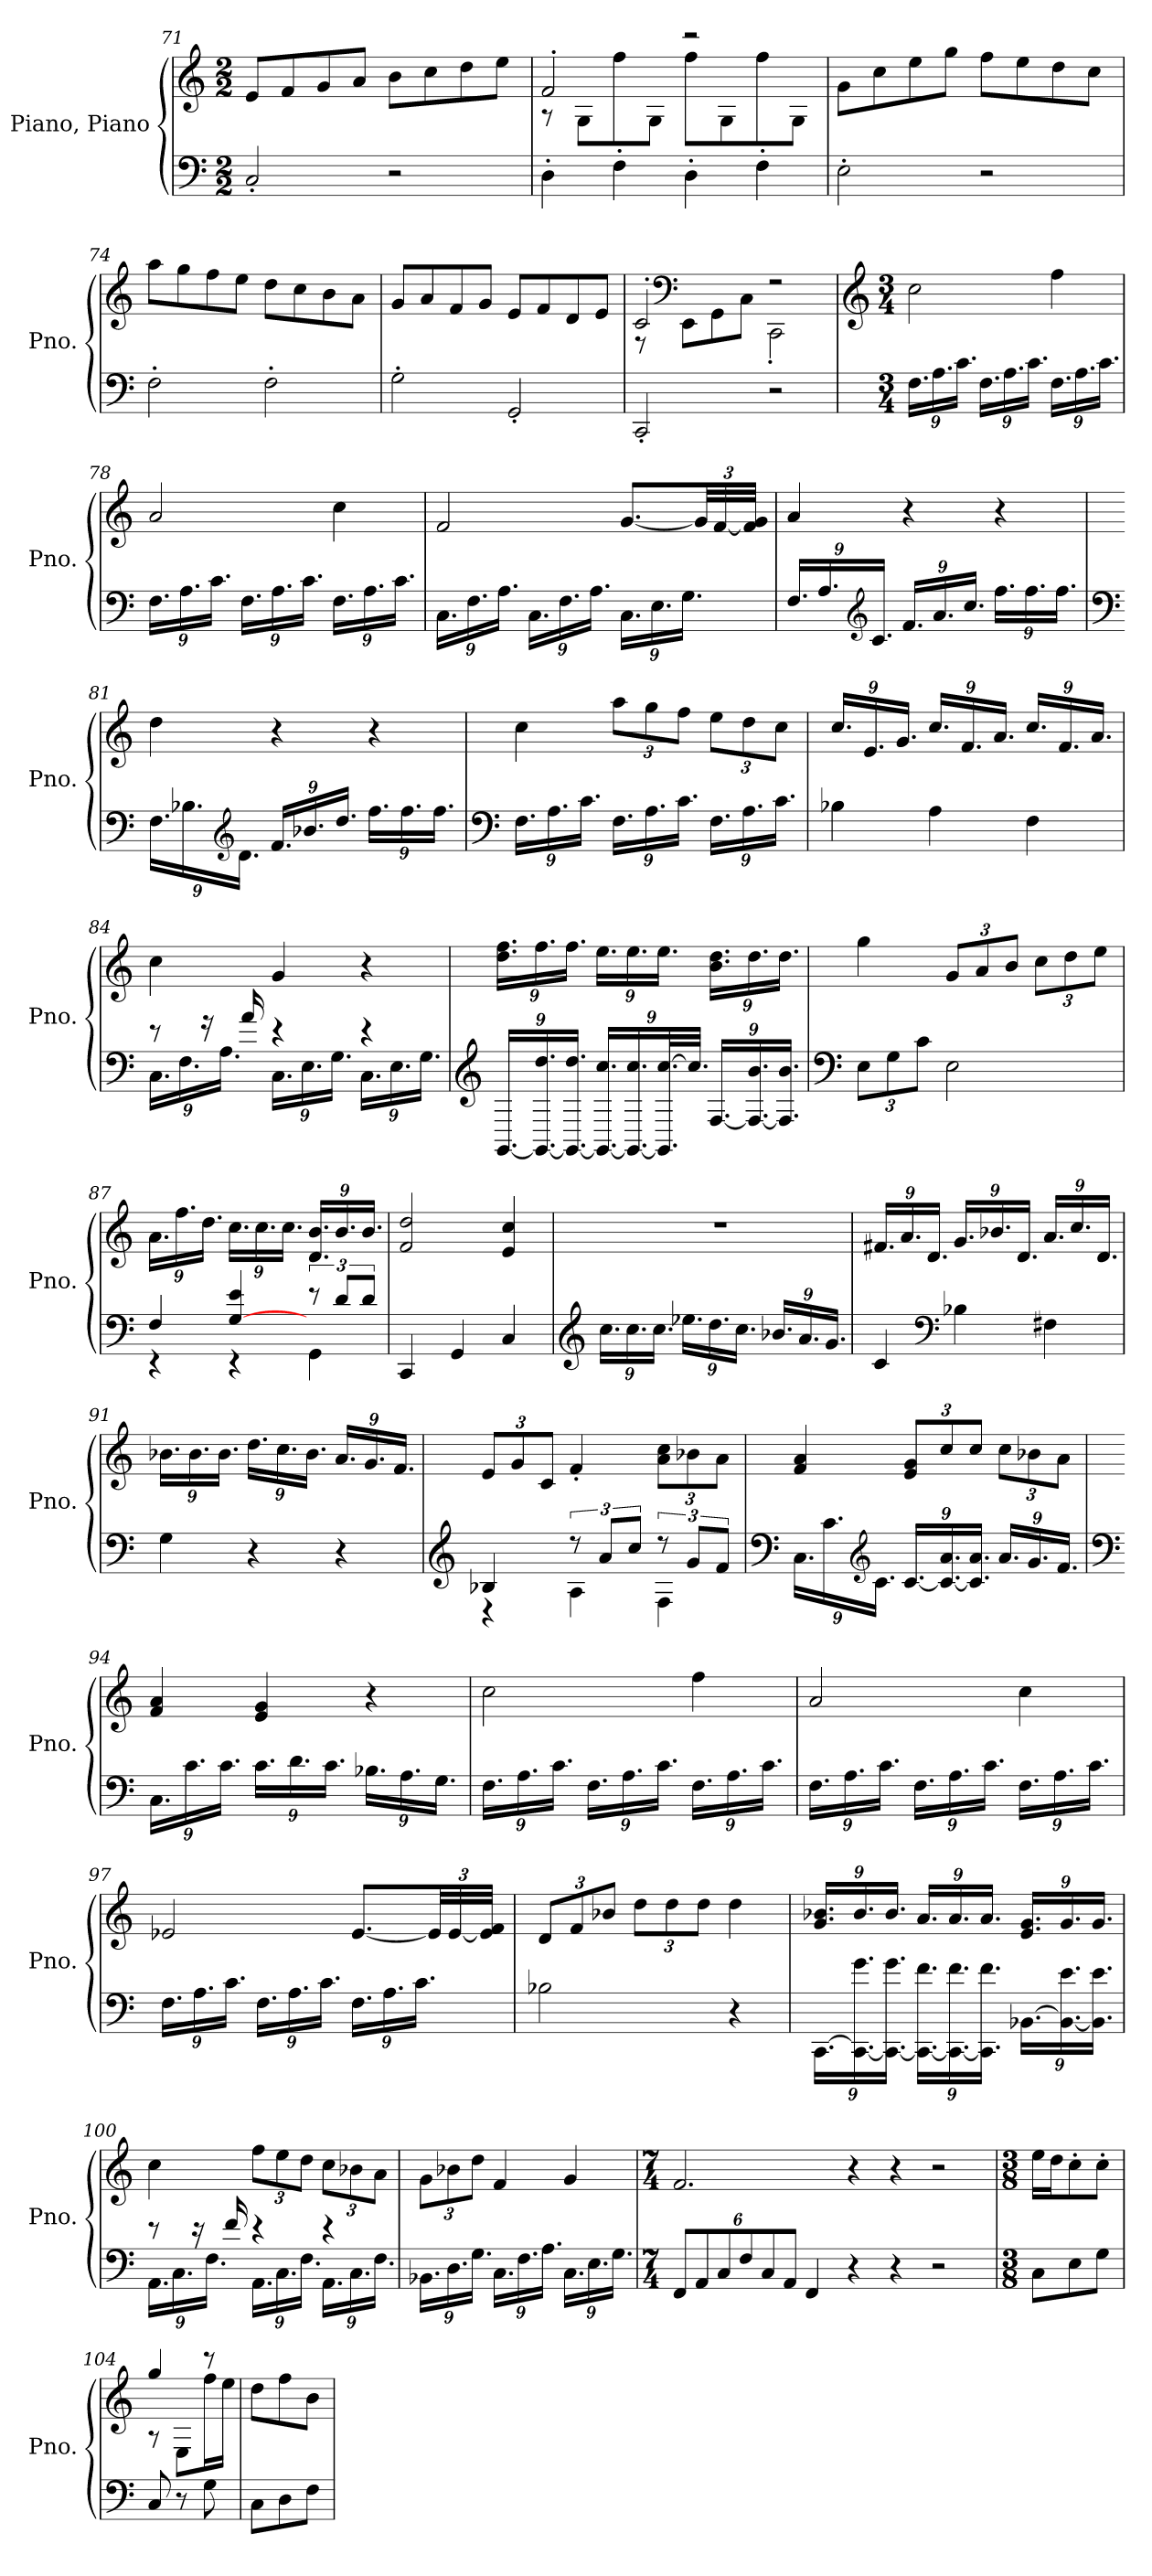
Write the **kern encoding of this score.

**kern	**kern
*part1	*part1
*staff2	*staff1
*I"Piano, Piano	*
*I'Pno.	*
*clefF4	*clefG2
*k[]	*k[]
*M2/2	*M2/2
=71	=71
2C'/	8e/L
.	8f/
.	8g/
.	8a/J
2r	8b\L
.	8cc\
.	8dd\
.	8ee\J
!!LO:LB:g=z
=72	=72
*	*^
4D'\	2f'/	8r
.	.	8G\L
4F'\	.	8ff\
.	.	8G\J
4D'\	2r	8ff\L
.	.	8G\
4F'\	.	8ff\
.	.	8G\J
*	*v	*v
=73	=73
2E'\	8g\L
.	8cc\
.	8ee\
.	8gg\J
2r	8ff\L
.	8ee\
.	8dd\
.	8cc\J
=74	=74
2F'\	8aa\L
.	8gg\
.	8ff\
.	8ee\J
2F'\	8dd\L
.	8cc\
.	8b\
.	8a\J
=75	=75
2G'\	8g/L
.	8a/
.	8f/
.	8g/J
2GG'/	8e/L
.	8f/
.	8d/
.	8e/J
=76	=76
*	*^
2CC'/	2c'/	8r
*	*clefF4	*
.	.	8EE\L
.	.	8GG\
.	.	8C\J
2r	2r	2CC'\
*	*v	*v
!!LO:LB:g=z
=77	=77
*	*clefG2
*M3/4	*M3/4
*Xbrackettup	*
*	*MM80
18.F\LL	2cc\
18.A\	.
18.c\JJ	.
18.F\LL	.
18.A\	.
18.c\JJ	.
18.F\LL	4ff\
18.A\	.
18.c\JJ	.
=78	=78
18.F\LL	2a/
18.A\	.
18.c\JJ	.
18.F\LL	.
18.A\	.
18.c\JJ	.
18.F\LL	4cc\
18.A\	.
18.c\JJ	.
=79	=79
18.C\LL	2f/
18.F\	.
18.A\JJ	.
18.C\LL	.
18.F\	.
18.A\JJ	.
18.C\LL	[8.g/L
18.E\	.
18.G\JJ	.
*	*Xbrackettup
.	48g/LL]
.	[48f/
.	48f/] 48g/JJJ
!!LO:LB:g=z
=80	=80
18.F/LL	4a/
18.A/	.
*clefG2	*
18.c/JJ	.
18.f/LL	4r
18.a/	.
18.cc/JJ	.
18.ff\LL	4r
18.ff\	.
18.ff\JJ	.
=81	=81
*clefF4	*
18.F\LL	4dd\
18.B-X\	.
*clefG2	*
18.d\JJ	.
18.f/LL	4r
18.b-X/	.
18.dd/JJ	.
18.ff\LL	4r
18.ff\	.
18.ff\JJ	.
!!LO:LB:g=z
=82	=82
*clefF4	*
18.F\LL	4cc\
18.A\	.
18.c\JJ	.
18.F\LL	12aa\L
18.A\	12gg\
18.c\JJ	12ff\J
18.F\LL	12ee\L
18.A\	12dd\
18.c\JJ	12cc\J
=83	=83
4B-X\	18.cc/LL
.	18.e/
.	18.g/JJ
4A\	18.cc/LL
.	18.f/
.	18.a/JJ
4F\	18.cc/LL
.	18.f/
.	18.a/JJ
=84	=84
*^	*
8r	18.C\LL	4cc\
.	18.F\	.
16r	.	.
.	18.A\JJ	.
16a/	.	.
4r	18.C\LL	4g/
.	18.E\	.
.	18.G\JJ	.
4r	18.C\LL	4r
.	18.E\	.
.	18.G\JJ	.
*v	*v	*
!!LO:PB:g=z
=85	=85
*clefG2	*
[18.GG/LL	18.dd\ 18.ff\LL
18.GG/_ 18.dd/	18.ff\
18.GG/_ 18.dd/JJ	18.ff\JJ
18.GG/_ 18.cc/LL	18.ee\LL
18.GG/_ 18.cc/	18.ee\
36.GG/] [36.cc/L	18.ee\JJ
36.cc/JJJ]	.
[18.F/LL	18.b\ 18.dd\LL
18.F/_ 18.b/	18.dd\
18.F/] 18.b/JJ	18.dd\JJ
=86	=86
*clefF4	*
12E\L	4gg\
12G\	.
12c\J	.
2E\	12g/L
.	12a/
.	12b/J
.	12cc\L
.	12dd\
.	12ee\J
=87	=87
*^	*
4F/	4r	18.a\LL
.	.	18.ff\
.	.	18.dd\JJ
[4G/ 4e/	4r	18.cc\LL
.	.	18.cc\
.	.	18.cc\JJ
*brackettup	*	*
12r	4GG\	18.d/ 18.b/LL
12d/L	.	18.b/
12d/J	.	18.b/JJ
*v	*v	*
!!LO:LB:g=z
=88	=88
4CC/	2f/ 2dd/
4GG/	.
4C/	4e/ 4cc/
=89	=89
*clefG2	*
*Xbrackettup	*
18.cc\LL	2.r
18.cc\	.
18.cc\JJ	.
18.ee-X\LL	.
18.dd\	.
18.cc\JJ	.
18.b-X/LL	.
18.a/	.
18.g/JJ	.
=90	=90
4c/	18.f#X/LL
.	18.a/
.	18.d/JJ
*clefF4	*
4B-X\	18.g/LL
.	18.b-X/
.	18.d/JJ
4F#X\	18.a/LL
.	18.cc/
.	18.d/JJ
!!LO:LB:g=z
=91	=91
4G\	18.b-X\LL
.	18.b-\
.	18.b-\JJ
4r	18.dd\LL
.	18.cc\
.	18.b-\JJ
4r	18.a/LL
.	18.g/
.	18.f/JJ
=92	=92
*clefG2	*
*^	*
4B-X/	4r	12e/L
.	.	12g/
.	.	12c/J
*brackettup	*	*
12r	4A\	4f'/
12a/L	.	.
12cc/J	.	.
12r	4F\	12a\ 12cc\L
12g/L	.	12b-X\
12f/J	.	12a\J
*v	*v	*
=93	=93
*clefF4	*
*Xbrackettup	*
18.C\LL	4f/ 4a/
18.c\	.
*clefG2	*
18.c\JJ	.
[18.c/LL	12e/ 12g/L
18.c/_ 18.a/	12cc/
18.c/] 18.a/JJ	12cc/J
18.a/LL	12cc\L
18.g/	12b-X\
18.f/JJ	12a\J
!!LO:LB:g=z
=94	=94
*clefF4	*
18.C\LL	4f/ 4a/
18.c\	.
18.c\JJ	.
18.c\LL	4e/ 4g/
18.d\	.
18.c\JJ	.
18.B-X\LL	4r
18.A\	.
18.G\JJ	.
=95	=95
18.F\LL	2cc\
18.A\	.
18.c\JJ	.
18.F\LL	.
18.A\	.
18.c\JJ	.
18.F\LL	4ff\
18.A\	.
18.c\JJ	.
=96	=96
18.F\LL	2a/
18.A\	.
18.c\JJ	.
18.F\LL	.
18.A\	.
18.c\JJ	.
18.F\LL	4cc\
18.A\	.
18.c\JJ	.
!!LO:LB:g=z
=97	=97
18.F\LL	2e-X/
18.A\	.
18.c\JJ	.
18.F\LL	.
18.A\	.
18.c\JJ	.
18.F\LL	[8.e-/L
18.A\	.
18.c\JJ	.
.	48e-/LL]
.	[48e-/
.	48e-/] 48f/JJJ
=98	=98
2B-X\	12d/L
.	12f/
.	12b-X/J
.	12dd\L
.	12dd\
.	12dd\J
4r	4dd\
=99	=99
[18.CC\LL	18.g/ 18.b-X/LL
18.CC\_ 18.g\	18.b-/
18.CC\_ 18.g\JJ	18.b-/JJ
18.CC\_ 18.f\LL	18.a/LL
18.CC\_ 18.f\	18.a/
18.CC\] 18.f\JJ	18.a/JJ
[18.BB-X\LL	18.e/ 18.g/LL
18.BB-\_ 18.e\	18.g/
18.BB-\] 18.e\JJ	18.g/JJ
!!LO:LB:g=z
=100	=100
*^	*
8r	18.AA\LL	4cc\
.	18.C\	.
16r	.	.
.	18.F\JJ	.
16f/	.	.
4r	18.AA\LL	12ff\L
.	18.C\	12ee\
.	18.F\JJ	12dd\J
4r	18.AA\LL	12cc\L
.	18.C\	12b-X\
.	18.F\JJ	12a\J
*v	*v	*
=101	=101
18.BB-X\LL	12g\L
18.D\	12b-X\
18.G\JJ	12dd\J
18.C\LL	4f/
18.F\	.
18.A\JJ	.
18.C\LL	4g/
18.E\	.
18.G\JJ	.
=102	=102
*M7/4	*M7/4
12FF/L	2.f/
12AA/	.
12C/	.
12F/	.
12C/	.
12AA/J	.
4FF/	.
4r	4r
4r	4r
2r	2r
=103	=103
*M3/8	*M3/8
*	*MM60
8C\L	16ee\LL
.	16dd\J
8E\	8cc'\
8G\J	8cc'\J
!!LO:PB:g=z
=104	=104
*	*^
8C/	4gg/	8r
8r	.	8E\L
8G\	8r	16ff\L
.	.	16ee\JJ
*	*v	*v
=105	=105
8C\L	8dd\L
8D\	8ff\
8F\J	8b\J
=	=
*-	*-
